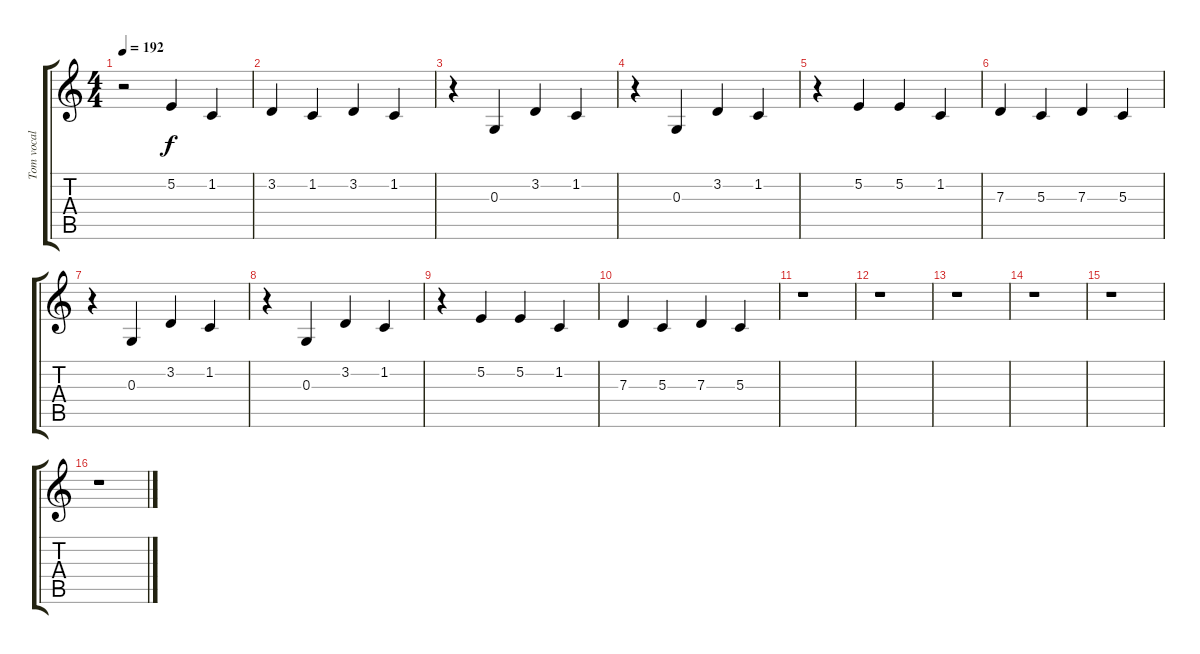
\track ("Tom vocal" "Tom vocal") {instrument voiceoohs}
\staff {score tabs}
\tuning (E4 B3 G3 D3 A2 E2) {hide}
\ts (4 4)
\tempo 192
\clef g2
\ks c
r.2{dy f} 5.2.4 1.2.4 |
3.2.4 1.2.4 3.2.4 1.2.4 |
r.4 0.3.4 3.2.4 1.2.4 |
r.4 0.3.4 3.2.4 1.2.4 |
r.4 5.2.4 5.2.4 1.2.4 |
7.3.4 5.3.4 7.3.4 5.3.4 |
r.4 0.3.4 3.2.4 1.2.4 |
r.4 0.3.4 3.2.4 1.2.4 |
r.4 5.2.4 5.2.4 1.2.4 |
7.3.4 5.3.4 7.3.4 5.3.4 |
r.1 |
r.1 |
r.1 |
r.1 |
r.1 |
r.1
